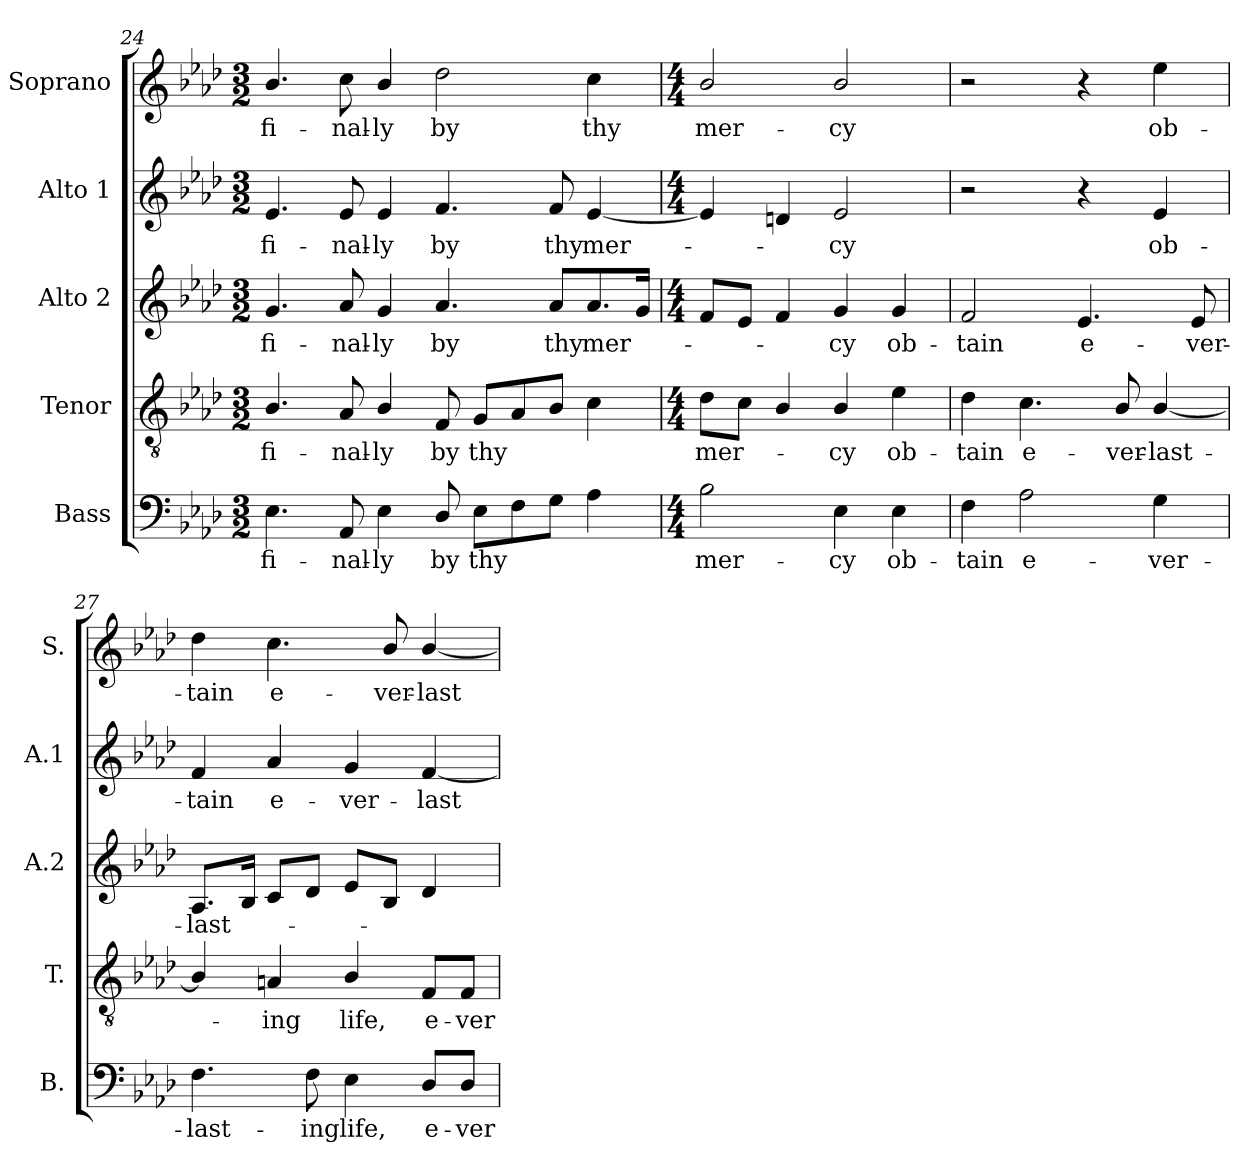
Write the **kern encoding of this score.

**kern	**text	**kern	**text	**kern	**text	**kern	**text	**kern	**text
*part5	*part5	*part4	*part4	*part3	*part3	*part2	*part2	*part1	*part1
*staff5	*staff5	*staff4	*staff4	*staff3	*staff3	*staff2	*staff2	*staff1	*staff1
*I"Bass	*	*I"Tenor	*	*I"Alto 2	*	*I"Alto 1	*	*I"Soprano	*
*I'B.	*	*I'T.	*	*I'A.2	*	*I'A.1	*	*I'S.	*
!!LO:PB:g=z
*clefF4	*	*clefGv2	*	*clefG2	*	*clefG2	*	*clefG2	*
*	*	*ITrd7c12	*	*	*	*	*	*	*
*k[b-e-a-d-]	*	*k[b-e-a-d-]	*	*k[b-e-a-d-]	*	*k[b-e-a-d-]	*	*k[b-e-a-d-]	*
*A-:	*	*A-:	*	*A-:	*	*A-:	*	*A-:	*
*M3/2	*	*M3/2	*	*M3/2	*	*M3/2	*	*M3/2	*
=24	=24	=24	=24	=24	=24	=24	=24	=24	=24
!	!LO:LY:b:color=#000000	!	!	!	!	!	!	!	!
!	!	!	!LO:LY:b:color=#000000	!	!	!	!	!	!
!	!	!	!	!	!LO:LY:b:color=#000000	!	!	!	!
!	!	!	!	!	!	!	!LO:LY:b:color=#000000	!	!
!	!	!	!	!	!	!	!	!	!LO:LY:b:color=#000000
4.E-i\	fi-	4.BB-i/	fi-	4.gi/	fi-	4.e-i/	fi-	4.b-i/	fi-
!	!LO:LY:b:color=#000000	!	!	!	!	!	!	!	!
!	!	!	!LO:LY:b:color=#000000	!	!	!	!	!	!
!	!	!	!	!	!LO:LY:b:color=#000000	!	!	!	!
!	!	!	!	!	!	!	!LO:LY:b:color=#000000	!	!
!	!	!	!	!	!	!	!	!	!LO:LY:b:color=#000000
8AA-i/	-nal-	8AA-i/	-nal-	8a-i/	-nal-	8e-i/	-nal-	8cci\	-nal-
!	!LO:LY:b:color=#000000	!	!	!	!	!	!	!	!
!	!	!	!LO:LY:b:color=#000000	!	!	!	!	!	!
!	!	!	!	!	!LO:LY:b:color=#000000	!	!	!	!
!	!	!	!	!	!	!	!LO:LY:b:color=#000000	!	!
!	!	!	!	!	!	!	!	!	!LO:LY:b:color=#000000
4E-i\	-ly	4BB-i/	-ly	4gi/	-ly	4e-i/	-ly	4b-i/	-ly
!	!LO:LY:b:color=#000000	!	!	!	!	!	!	!	!
!	!	!	!LO:LY:b:color=#000000	!	!	!	!	!	!
!	!	!	!	!	!LO:LY:b:color=#000000	!	!	!	!
!	!	!	!	!	!	!	!LO:LY:b:color=#000000	!	!
!	!	!	!	!	!	!	!	!	!LO:LY:b:color=#000000
8D-i/	by	8FFi/	by	4.a-i/	by	4.fi/	by	2dd-i\	by
!	!LO:LY:b:color=#000000	!	!	!	!	!	!	!	!
!	!	!	!LO:LY:b:color=#000000	!	!	!	!	!	!
8E-i\L	thy	8GGi/L	thy	.	.	.	.	.	.
8Fi\	.	8AA-i/	.	.	.	.	.	.	.
!	!	!	!	!	!LO:LY:b:color=#000000	!	!	!	!
!	!	!	!	!	!	!	!LO:LY:b:color=#000000	!	!
8Gi\J	.	8BB-i/J	.	8a-i/L	thy	8fi/	thy	.	.
!	!	!	!	!	!LO:LY:b:color=#000000	!	!	!	!
!	!	!	!	!	!	!	!LO:LY:b:color=#000000	!	!
!	!	!	!	!	!	!	!	!	!LO:LY:b:color=#000000
4A-i\	.	4Ci\	.	8.a-i/	mer-	[4e-i/	mer-	4cci\	thy
.	.	.	.	16gi/Jk	.	.	.	.	.
=25	=25	=25	=25	=25	=25	=25	=25	=25	=25
*M4/4	*	*M4/4	*	*M4/4	*	*M4/4	*	*M4/4	*
!	!LO:LY:b:color=#000000	!	!	!	!	!	!	!	!
!	!	!	!LO:LY:b:color=#000000	!	!	!	!	!	!
!	!	!	!	!	!	!	!	!	!LO:LY:b:color=#000000
2B-i\	mer-	8D-i\L	mer-	8fi/L	.	4e-i/]	.	2b-i/	mer-
.	.	8Ci\J	.	8e-i/J	.	.	.	.	.
.	.	4BB-i/	.	4fi/	.	4dni/	.	.	.
!	!LO:LY:b:color=#000000	!	!	!	!	!	!	!	!
!	!	!	!LO:LY:b:color=#000000	!	!	!	!	!	!
!	!	!	!	!	!LO:LY:b:color=#000000	!	!	!	!
!	!	!	!	!	!	!	!LO:LY:b:color=#000000	!	!
!	!	!	!	!	!	!	!	!	!LO:LY:b:color=#000000
4E-i\	-cy	4BB-i/	-cy	4gi/	-cy	2e-i/	-cy	2b-i/	-cy
!	!LO:LY:b:color=#000000	!	!	!	!	!	!	!	!
!	!	!	!LO:LY:b:color=#000000	!	!	!	!	!	!
!	!	!	!	!	!LO:LY:b:color=#000000	!	!	!	!
4E-i\	ob-	4E-i\	ob-	4gi/	ob-	.	.	.	.
=26	=26	=26	=26	=26	=26	=26	=26	=26	=26
!	!LO:LY:b:color=#000000	!	!	!	!	!	!	!	!
!	!	!	!LO:LY:b:color=#000000	!	!	!	!	!	!
!	!	!	!	!	!LO:LY:b:color=#000000	!	!	!	!
4Fi\	-tain	4D-i\	-tain	2fi/	-tain	2r	.	2r	.
!	!LO:LY:b:color=#000000	!	!	!	!	!	!	!	!
!	!	!	!LO:LY:b:color=#000000	!	!	!	!	!	!
2A-i\	e-	4.Ci\	e-	.	.	.	.	.	.
!	!	!	!	!	!LO:LY:b:color=#000000	!	!	!	!
.	.	.	.	4.e-i/	e-	4r	.	4r	.
!	!	!	!LO:LY:b:color=#000000	!	!	!	!	!	!
.	.	8BB-i/	-ver-	.	.	.	.	.	.
!	!LO:LY:b:color=#000000	!	!	!	!	!	!	!	!
!	!	!	!LO:LY:b:color=#000000	!	!	!	!	!	!
!	!	!	!	!	!	!	!LO:LY:b:color=#000000	!	!
!	!	!	!	!	!	!	!	!	!LO:LY:b:color=#000000
4Gi\	-ver-	[4BB-i/	-last-	.	.	4e-i/	ob-	4ee-i\	ob-
!	!	!	!	!	!LO:LY:b:color=#000000	!	!	!	!
.	.	.	.	8e-i/	-ver-	.	.	.	.
=27	=27	=27	=27	=27	=27	=27	=27	=27	=27
!	!LO:LY:b:color=#000000	!	!	!	!	!	!	!	!
!	!	!	!	!	!LO:LY:b:color=#000000	!	!	!	!
!	!	!	!	!	!	!	!LO:LY:b:color=#000000	!	!
!	!	!	!	!	!	!	!	!	!LO:LY:b:color=#000000
4.Fi\	-last-	4BB-i/]	.	8.A-i/L	-last-	4fi/	-tain	4dd-i\	-tain
.	.	.	.	16B-i/Jk	.	.	.	.	.
!	!	!	!LO:LY:b:color=#000000	!	!	!	!	!	!
!	!	!	!	!	!	!	!LO:LY:b:color=#000000	!	!
!	!	!	!	!	!	!	!	!	!LO:LY:b:color=#000000
.	.	4AAni/	-ing	8ci/L	.	4a-i/	e-	4.cci\	e-
!	!LO:LY:b:color=#000000	!	!	!	!	!	!	!	!
8Fi\	-ing	.	.	8d-i/J	.	.	.	.	.
!	!LO:LY:b:color=#000000	!	!	!	!	!	!	!	!
!	!	!	!LO:LY:b:color=#000000	!	!	!	!	!	!
!	!	!	!	!	!	!	!LO:LY:b:color=#000000	!	!
4E-i\	life,	4BB-i/	life,	8e-i/L	.	4gi/	-ver-	.	.
!	!	!	!	!	!	!	!	!	!LO:LY:b:color=#000000
.	.	.	.	8B-i/J	.	.	.	8b-i/	-ver-
!	!LO:LY:b:color=#000000	!	!	!	!	!	!	!	!
!	!	!	!LO:LY:b:color=#000000	!	!	!	!	!	!
!	!	!	!	!	!	!	!LO:LY:b:color=#000000	!	!
!	!	!	!	!	!	!	!	!	!LO:LY:b:color=#000000
8D-i/L	e-	8FFi/L	e-	4d-i/	.	[4fi/	-last-	[4b-i/	-last-
!	!LO:LY:b:color=#000000	!	!	!	!	!	!	!	!
!	!	!	!LO:LY:b:color=#000000	!	!	!	!	!	!
8D-i/J	-ver	8FFi/J	-ver-	.	.	.	.	.	.
=	=	=	=	=	=	=	=	=	=
*-	*-	*-	*-	*-	*-	*-	*-	*-	*-
